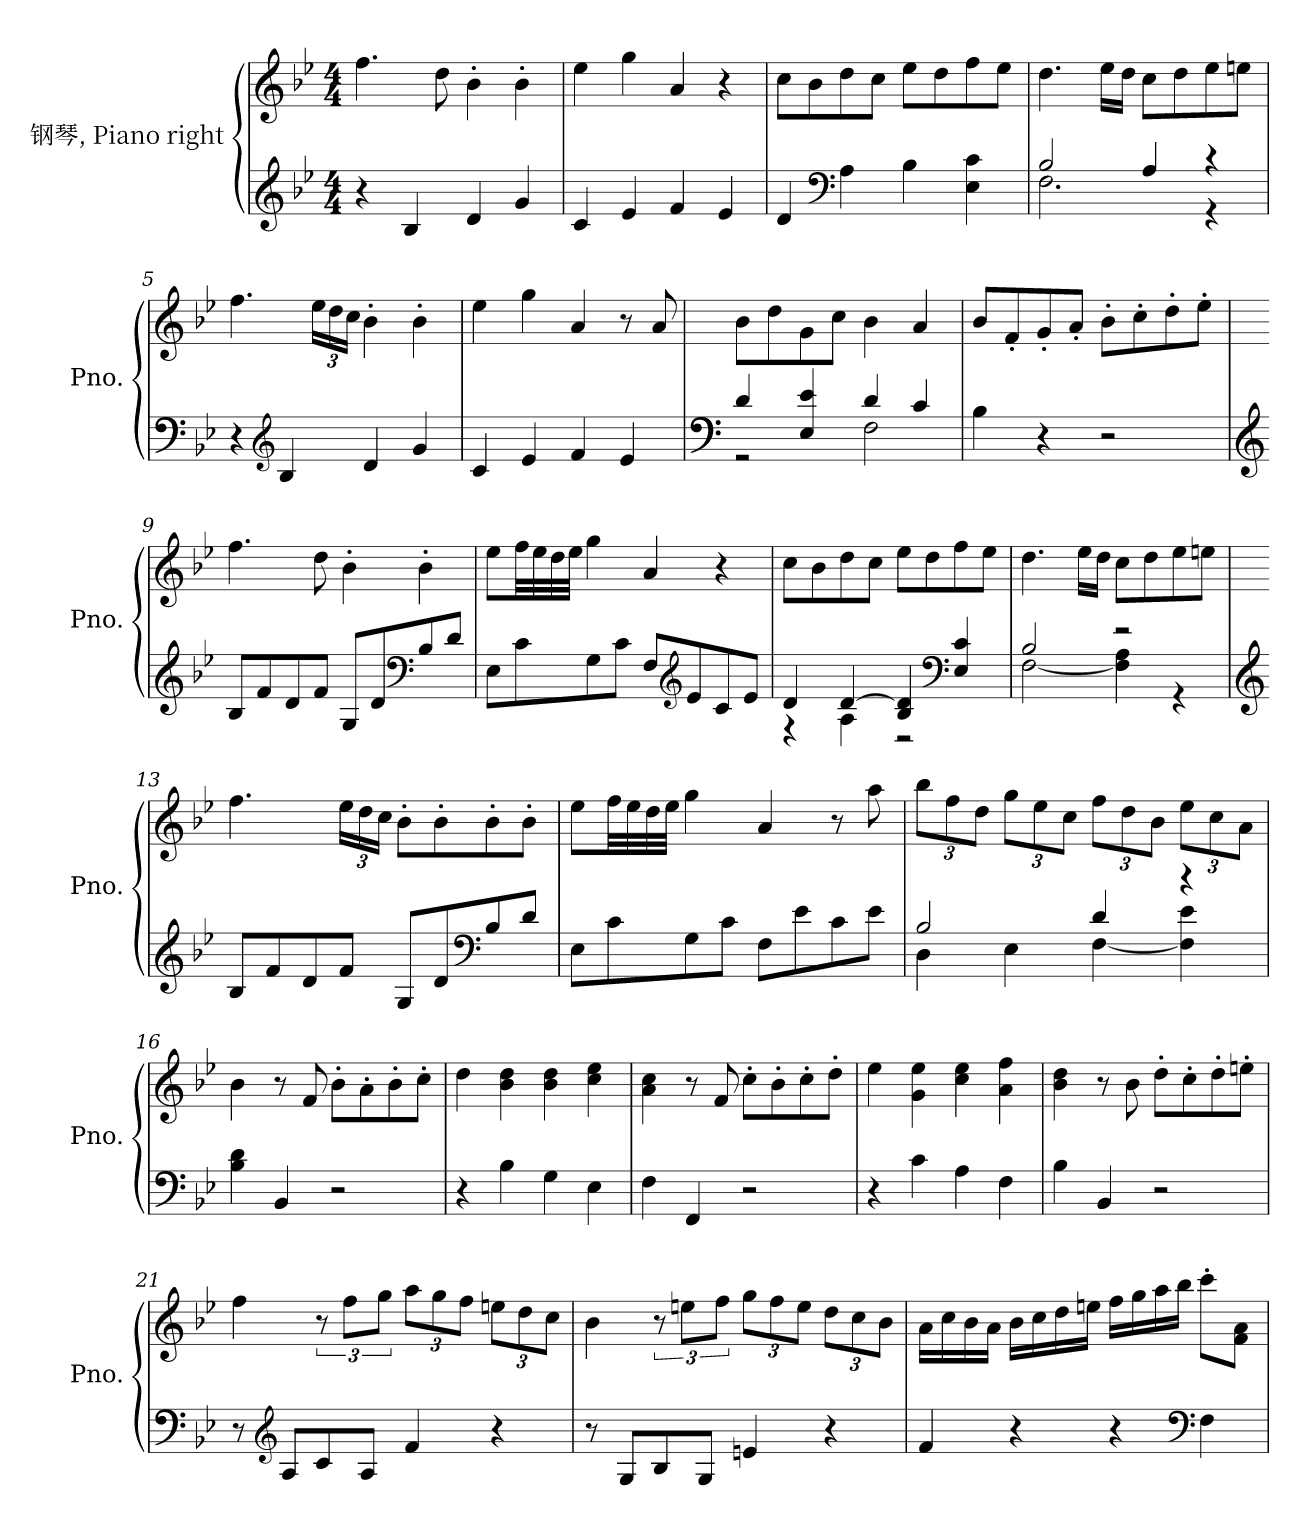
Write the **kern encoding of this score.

**kern	**kern
*part1	*part1
*staff2	*staff1
*I"钢琴, Piano right	*
*I'Pno.	*
*clefG2	*clefG2
*k[b-e-]	*k[b-e-]
*M4/4	*M4/4
*MM165	*MM165
=1	=1
4r	4.ff\
4B-/	.
.	8dd\
4d/	4b-'\
*	*MM159
4g/	4b-'\
=2	=2
*	*MM165
4c/	4ee-\
4e-/	4gg\
*	*MM164
4f/	4a/
4e-/	4r
=3	=3
*	*MM165
4d/	8cc\L
.	8b-\
*clefF4	*
4A\	8dd\
.	8cc\J
4B-\	8ee-\L
.	8dd\
*	*MM162
4E-\ 4c\	8ff\
.	8ee-\J
=4	=4
*	*MM164
*^	*
2B-/	2.F\	4.dd\
.	.	16ee-\LL
.	.	16dd\JJ
4A/	.	8cc\L
.	.	8dd\
4r	4r	8ee-\
.	.	8een\J
*v	*v	*
=5	=5
*	*MM165
4r	4.ff\
*clefG2	*
4B-/	.
*	*Xbrackettup
.	24ee-\LL
.	24dd\
.	24cc\JJ
*	*MM167
4d/	4b-'\
*	*MM162
4g/	4b-'\
=6	=6
*	*MM165
4c/	4ee-\
4e-/	4gg\
4f/	4a/
4e-/	8r
.	8a/
!!LO:LB:g=z
=7	=7
*clefF4	*
*^	*
4d/	2r	8b-\L
.	.	8dd\
4E-/ 4e-/	.	8g\
.	.	8cc\J
*	*	*MM160
4d/	2F\	4b-\
4c/	.	4a/
*v	*v	*
=8	=8
4B-\	8b-/L
*	*MM164
.	8f'/
4r	8g'/
.	8a'/J
*	*MM166
2r	8b-'\L
.	8cc'\
.	8dd'\
*	*MM156
.	8ee-'\J
=9	=9
*clefG2	*
*	*MM165
8B-/L	4.ff\
8f/	.
8d/	.
8f/J	8dd\
8G/L	4b-'\
8d/	.
*clefF4	*
*	*MM162
8B-/	4b-'\
8d/J	.
=10	=10
*	*MM165
8E-\L	8ee-\L
8c\	32ff\LL
.	32ee-\
.	32dd\
.	32ee-\JJJ
8G\	4gg\
8c\J	.
*	*MM164
8F/L	4a/
*clefG2	*
8e-/	.
8c/	4r
8e-/J	.
!!LO:LB:g=z
=11	=11
*	*MM165
*^	*
4d/	4r	8cc\L
.	.	8b-\
[4d/	4A\	8dd\
.	.	8cc\J
4B-/ 4d/]	2r	8ee-\L
.	.	8dd\
*clefF4	*	*
*	*	*MM162
4E-/ 4c/	.	8ff\
.	.	8ee-\J
=12	=12	=12
*	*	*MM164
2B-/	[2F\	4.dd\
.	.	16ee-\LL
.	.	16dd\JJ
2r	4F\] 4A\	8cc\L
.	.	8dd\
.	4r	8ee-\
.	.	8een\J
*v	*v	*
=13	=13
*clefG2	*
*	*MM165
8B-/L	4.ff\
8f/	.
8d/	.
8f/J	24ee-\LL
.	24dd\
.	24cc\JJ
*	*MM167
8G/L	8b-'\L
8d/	8b-'\
*clefF4	*
*	*MM162
8B-/	8b-'\
8d/J	8b-'\J
=14	=14
*	*MM165
8E-\L	8ee-\L
8c\	32ff\LL
.	32ee-\
.	32dd\
.	32ee-\JJJ
8G\	4gg\
8c\J	.
8F\L	4a/
8e-\	.
*	*MM162
8c\	8r
*	*MM166
8e-\J	8aa\
!!LO:LB:g=z
=15	=15
*^	*
2B-/	4D\	12bb-\L
.	.	12ff\
.	.	12dd\J
.	4E-\	12gg\L
.	.	12ee-\
.	.	12cc\J
4d/	[4F\	12ff\L
.	.	12dd\
.	.	12b-\J
4r	4F\] 4e-\	12ee-\L
.	.	12cc\
.	.	12a\J
*v	*v	*
=16	=16
*	*MM154
4B-\ 4d\	4b-\
4BB-/	8r
*	*MM158
.	8f/
2r	8b-'\L
.	8a'\
.	8b-'\
.	8cc'\J
=17	=17
*	*MM151
4r	4dd\
*	*MM154
4B-\	4b-\ 4dd\
4G\	4b-\ 4dd\
*	*MM153
4E-\	4cc\ 4ee-\
=18	=18
4F\	4a\ 4cc\
4FF/	8r
*	*MM159
.	8f/
2r	8cc'\L
.	8b-'\
*	*MM158
.	8cc'\
.	8dd'\J
=19	=19
*	*MM149
4r	4ee-\
*	*MM156
4c\	4g\ 4ee-\
*	*MM152
4A\	4cc\ 4ee-\
4F\	4a\ 4ff\
!!LO:LB:g=z
=20	=20
4B-\	4b-\ 4dd\
4BB-/	8r
*	*MM161
.	8b-\
*	*MM162
2r	8dd'\L
.	8cc'\
.	8dd'\
.	8een'\J
=21	=21
8r	4ff\
*clefG2	*
8A/L	.
*	*brackettup
*	*MM165
8c/	12r
.	12ff\L
8A/J	.
.	12gg\J
*	*Xbrackettup
4f/	12aa\L
.	12gg\
.	12ff\J
4r	12een\L
.	12dd\
.	12cc\J
=22	=22
8r	4b-\
8G/L	.
*	*brackettup
*	*MM166
8B-/	12r
.	12een\L
8G/J	.
.	12ff\J
*	*Xbrackettup
4en/	12gg\L
.	12ff\
.	12ee\J
*	*MM167
4r	12dd\L
.	12cc\
.	12b-\J
!!LO:LB:g=z
=23	=23
*	*MM162
4f/	16a\LL
*	*MM164
.	16cc\
.	16b-\
.	16a\JJ
4r	16b-\LL
.	16cc\
.	16dd\
.	16een\JJ
4r	16ff\LL
.	16gg\
.	16aa\
.	16bb-\JJ
*clefF4	*
*	*MM158
4F\	8ccc'\L
*	*MM162
.	8f\ 8a\J
=	=
*-	*-
